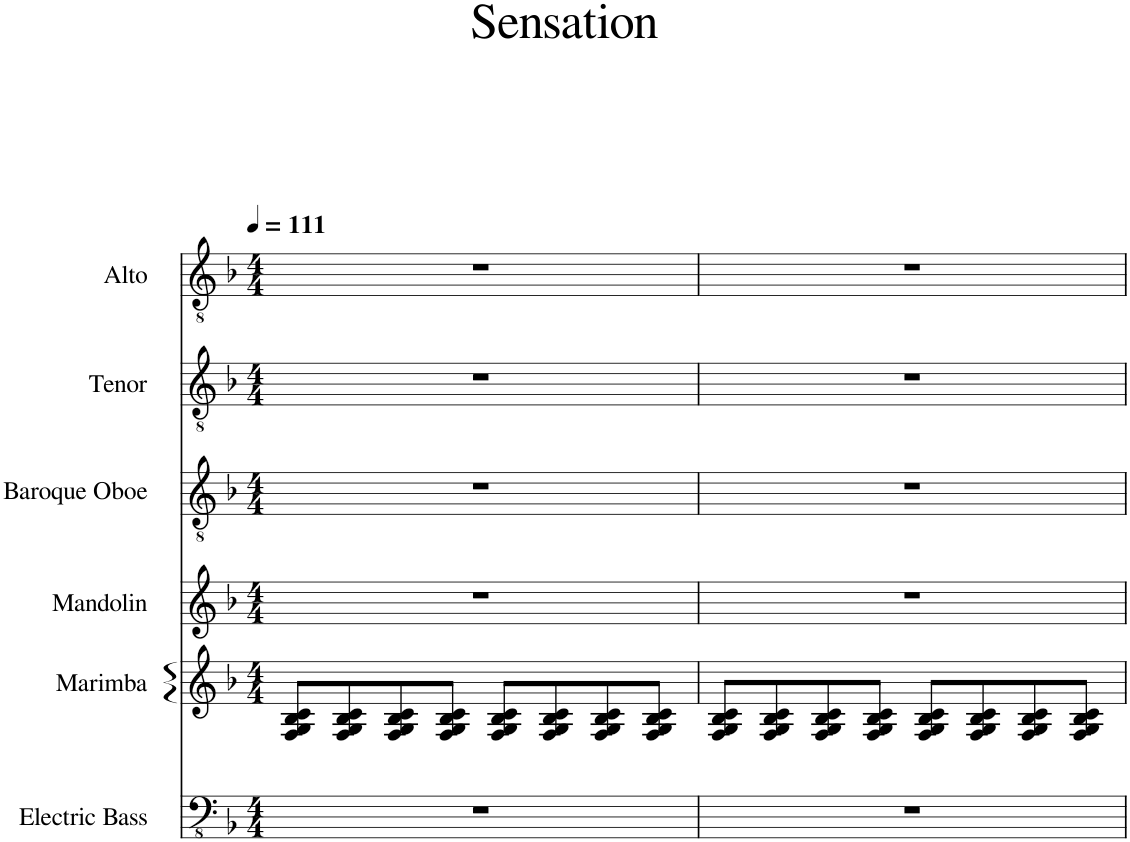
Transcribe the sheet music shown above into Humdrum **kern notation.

**kern	**kern	**kern	**kern	**kern	**kern
*part6	*part5	*part4	*part3	*part2	*part1
*staff6	*staff5	*staff4	*staff3	*staff2	*staff1
*I"Electric Bass	*I"Marimba	*I"Mandolin	*I"Baroque Oboe	*I"Tenor	*I"Alto
*I'El. B.	*I'Mrm.	*I'Mdn.	*I'Bq. Ob.	*I'T.	*I'A.
*clefFv4	*clefG2	*clefG2	*clefGv2	*clefGv2	*clefGv2
*	*	*	*Trd4c7	*	*
*k[b-]	*k[b-]	*k[b-]	*k[b-]	*k[b-]	*k[b-]
*M4/4	*M4/4	*M4/4	*M4/4	*M4/4	*M4/4
*MM111	*MM111	*MM111	*MM111	*MM111	*MM111
=1	=1	=1	=1	=1	=1
1r	8F/ 8G/ 8B-/ 8c/L	1r	1r	1r	1r
.	8F/ 8G/ 8B-/ 8c/	.	.	.	.
.	8F/ 8G/ 8B-/ 8c/	.	.	.	.
.	8F/ 8G/ 8B-/ 8c/J	.	.	.	.
.	8F/ 8G/ 8B-/ 8c/L	.	.	.	.
.	8F/ 8G/ 8B-/ 8c/	.	.	.	.
.	8F/ 8G/ 8B-/ 8c/	.	.	.	.
.	8F/ 8G/ 8B-/ 8c/J	.	.	.	.
=2	=2	=2	=2	=2	=2
1r	8F/ 8G/ 8B-/ 8c/L	1r	1r	1r	1r
.	8F/ 8G/ 8B-/ 8c/	.	.	.	.
.	8F/ 8G/ 8B-/ 8c/	.	.	.	.
.	8F/ 8G/ 8B-/ 8c/J	.	.	.	.
.	8F/ 8G/ 8B-/ 8c/L	.	.	.	.
.	8F/ 8G/ 8B-/ 8c/	.	.	.	.
.	8F/ 8G/ 8B-/ 8c/	.	.	.	.
.	8F/ 8G/ 8B-/ 8c/J	.	.	.	.
=	=	=	=	=	=
*-	*-	*-	*-	*-	*-
